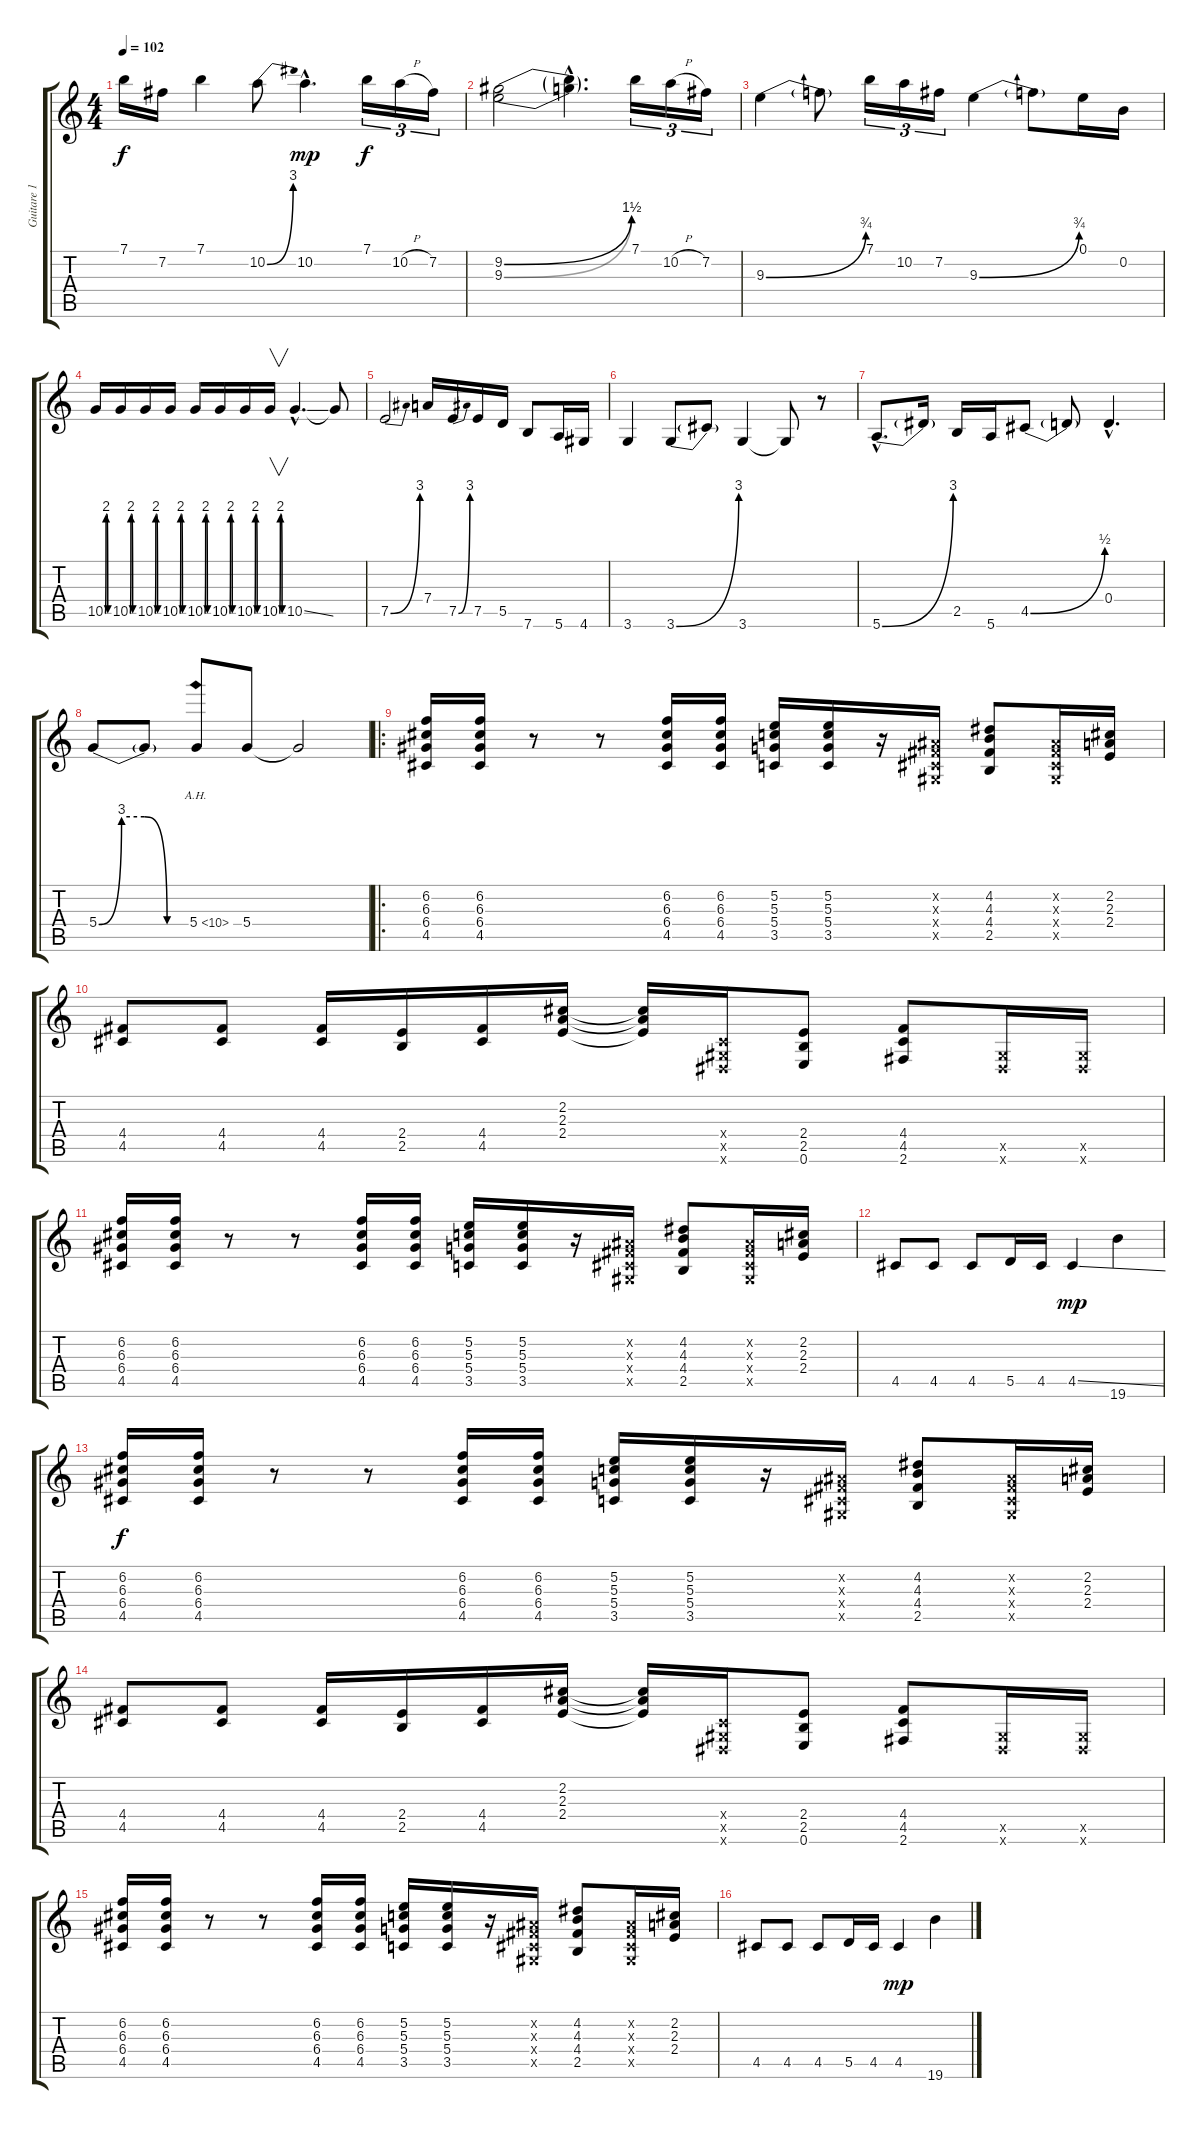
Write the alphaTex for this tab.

\track ("Guitare 1" "Guitare 1") {instrument distortionguitar}
\staff {score tabs}
\tuning (E4 B3 G3 D3 A2 E2) {hide}
\ts (4 4)
\tempo 102
\clef g2
\ks c
7.1.16{dy f} 7.2.16 7.1.4 10.2{be (bend 0 0 60 12)}.8 10.2{hac}.4{d dy mp} 7.1.16{tu (3 2) dy f} 10.2{h}.16{tu (3 2)} 7.2.16{tu (3 2)} |
(9.2{be (bend 0 0 60 6)} 9.3{be (bend 0 0 60 6)}).2 (9.2{hac t} 9.3{hac t}).4{d} 7.1.16{tu (3 2)} 10.2{h}.16{tu (3 2)} 7.2.16{tu (3 2)} |
9.3{be (bend 0 0 60 3)}.4 9.3{t}.8 7.1.16{tu (3 2)} 10.2.16{tu (3 2)} 7.2.16{tu (3 2)} 9.3{be (bend 0 0 60 3)}.4 9.3{t}.8 0.1.16 0.2.16 |
10.5{be (custom 0 0 15 8 30 8 45 0 60 0)}.16 10.5{be (custom 0 0 15 8 30 8 45 0 60 0)}.16 10.5{be (custom 0 0 15 8 30 8 45 0 60 0)}.16 10.5{be (custom 0 0 15 8 30 8 45 0 60 0)}.16 10.5{be (custom 0 0 15 8 30 8 45 0 60 0)}.16 10.5{be (custom 0 0 15 8 30 8 45 0 60 0)}.16 10.5{be (custom 0 0 15 8 30 8 45 0 60 0)}.16 10.5{be (custom 0 0 15 8 30 8 45 0 60 0)}.16{v} 10.5{ss hac}.4{d} 10.5{t}.8 |
7.5{be (bend 0 0 60 12)}.2 7.4.16 7.5{be (bend 0 0 60 12)}.16 7.5.16 5.5.16 7.6.8 5.6.16 4.6.16 |
3.6.4 3.6{be (bend 0 0 60 12)}.8 3.6{t}.8 3.6.4 3.6{t}.8 r.8 |
5.6{be (bend 0 0 60 12) hac}.8{d} 5.6{t}.16 2.5.16 5.6.16 4.5{be (bend 0 0 60 2)}.8 4.5{t}.8 0.4{hac}.4{d} |
5.4{be (custom 0 0 15 12 30 12 45 0 60 0)}.8 5.4{t}.8 5.4{ah 5}.8 5.4.8 5.4{t}.2 |
\ro
(6.2 6.3 6.4 4.5).16 (6.2 6.3 6.4 4.5).16 r.8 r.8 (6.2 6.3 6.4 4.5).16 (6.2 6.3 6.4 4.5).16 (5.2 5.3 5.4 3.5).16 (5.2 5.3 5.4 3.5).16 r.16 (-1.2{x} -1.3{x} -1.4{x} -1.5{x}).16 (4.2 4.3 4.4 2.5).8 (-1.2{x} -1.3{x} -1.4{x} -1.5{x}).16 (2.2 2.3 2.4).16 |
(4.4 4.5).8 (4.4 4.5).8 (4.4 4.5).16 (2.4 2.5).16 (4.4 4.5).16 (2.2 2.3 2.4).16 (2.2{t} 2.3{t} 2.4{t}).16 (-1.4{x} -1.5{x} -1.6{x}).16 (2.4 2.5 0.6).8 (4.4 4.5 2.6).8 (-1.5{x} -1.6{x}).16 (-1.5{x} -1.6{x}).16 |
(6.2 6.3 6.4 4.5).16 (6.2 6.3 6.4 4.5).16 r.8 r.8 (6.2 6.3 6.4 4.5).16 (6.2 6.3 6.4 4.5).16 (5.2 5.3 5.4 3.5).16 (5.2 5.3 5.4 3.5).16 r.16 (-1.2{x} -1.3{x} -1.4{x} -1.5{x}).16 (4.2 4.3 4.4 2.5).8 (-1.2{x} -1.3{x} -1.4{x} -1.5{x}).16 (2.2 2.3 2.4).16 |
4.5.8 4.5.8 4.5.8 5.5.16 4.5.16 4.5{ss}.4{dy mp} 19.6.4 |
(6.2 6.3 6.4 4.5).16{dy f} (6.2 6.3 6.4 4.5).16 r.8 r.8 (6.2 6.3 6.4 4.5).16 (6.2 6.3 6.4 4.5).16 (5.2 5.3 5.4 3.5).16 (5.2 5.3 5.4 3.5).16 r.16 (-1.2{x} -1.3{x} -1.4{x} -1.5{x}).16 (4.2 4.3 4.4 2.5).8 (-1.2{x} -1.3{x} -1.4{x} -1.5{x}).16 (2.2 2.3 2.4).16 |
(4.4 4.5).8 (4.4 4.5).8 (4.4 4.5).16 (2.4 2.5).16 (4.4 4.5).16 (2.2 2.3 2.4).16 (2.2{t} 2.3{t} 2.4{t}).16 (-1.4{x} -1.5{x} -1.6{x}).16 (2.4 2.5 0.6).8 (4.4 4.5 2.6).8 (-1.5{x} -1.6{x}).16 (-1.5{x} -1.6{x}).16 |
(6.2 6.3 6.4 4.5).16 (6.2 6.3 6.4 4.5).16 r.8 r.8 (6.2 6.3 6.4 4.5).16 (6.2 6.3 6.4 4.5).16 (5.2 5.3 5.4 3.5).16 (5.2 5.3 5.4 3.5).16 r.16 (-1.2{x} -1.3{x} -1.4{x} -1.5{x}).16 (4.2 4.3 4.4 2.5).8 (-1.2{x} -1.3{x} -1.4{x} -1.5{x}).16 (2.2 2.3 2.4).16 |
4.5.8 4.5.8 4.5.8 5.5.16 4.5.16 4.5.4{dy mp} 19.6.4
